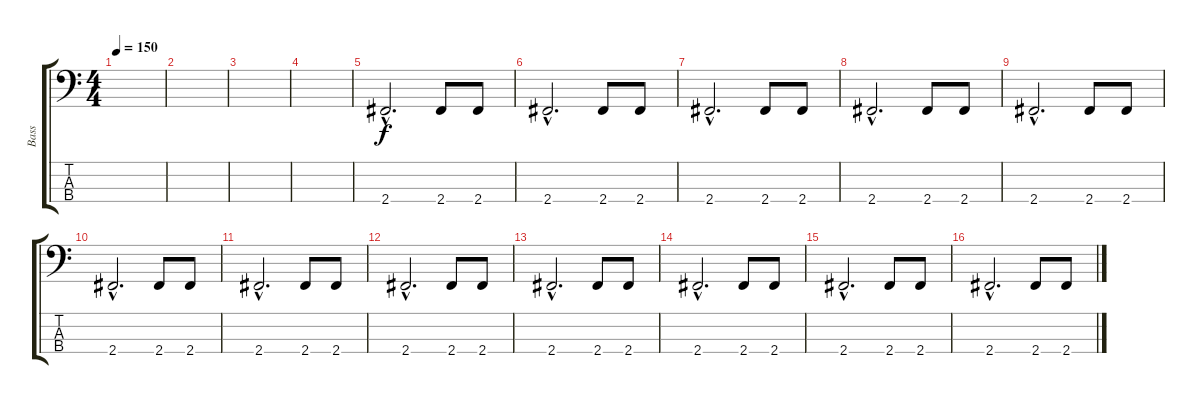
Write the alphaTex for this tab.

\track ("Bass" "Bass") {instrument electricbasspick}
\staff {score tabs}
\tuning (G2 D2 A1 E1) {hide}
\ts (4 4)
\tempo 150
\clef f4
\ks c
|
|
|
|
2.4{hac}.2{d} 2.4.8 2.4.8 |
2.4{hac}.2{d} 2.4.8 2.4.8 |
2.4{hac}.2{d} 2.4.8 2.4.8 |
2.4{hac}.2{d} 2.4.8 2.4.8 |
2.4{hac}.2{d} 2.4.8 2.4.8 |
2.4{hac}.2{d} 2.4.8 2.4.8 |
2.4{hac}.2{d} 2.4.8 2.4.8 |
2.4{hac}.2{d} 2.4.8 2.4.8 |
2.4{hac}.2{d} 2.4.8 2.4.8 |
2.4{hac}.2{d} 2.4.8 2.4.8 |
2.4{hac}.2{d} 2.4.8 2.4.8 |
2.4{hac}.2{d} 2.4.8 2.4.8
